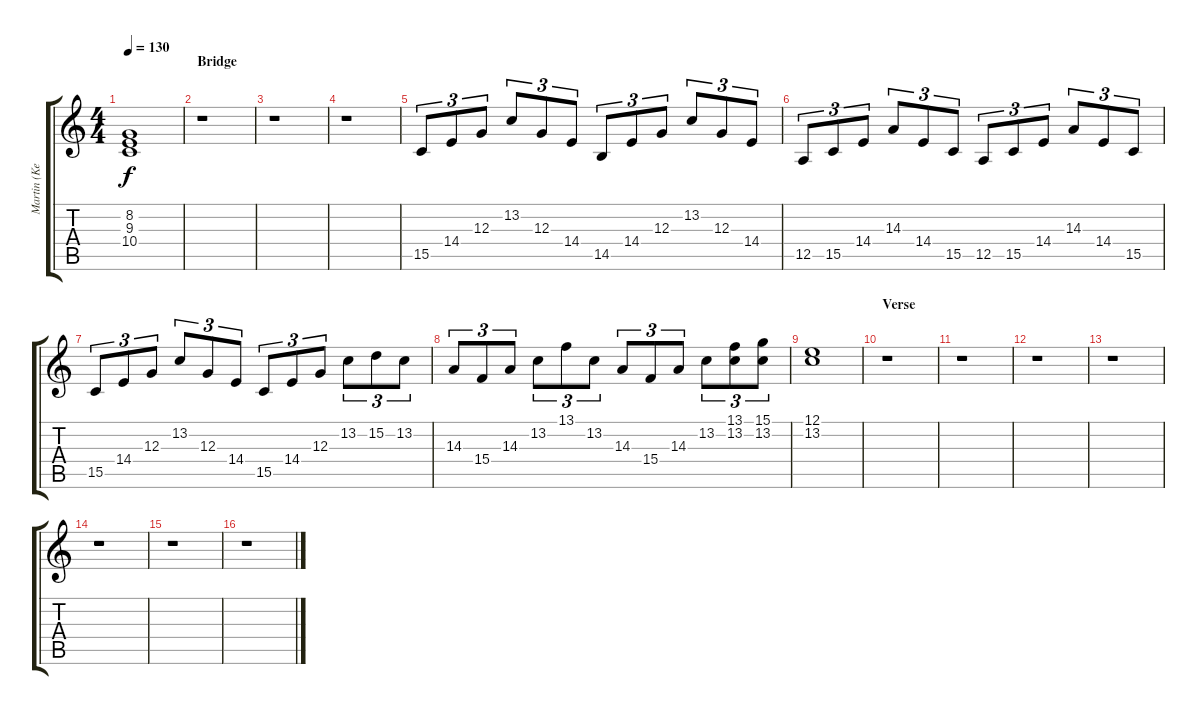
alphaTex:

\track ("Martin (Keyboard)" "Martin (Ke") {instrument stringensemble1}
\staff {score tabs}
\tuning (E4 B3 G3 D3 A2 E2) {hide}
\ts (4 4)
\tempo 130
\clef g2
\ks c
(8.2 9.3 10.4).1{dy f} |
\section ("" "Bridge")
r.1 |
r.1 |
r.1 |
15.5.8{tu (3 2) volume 14 instrument lead1square} 14.4.8{tu (3 2)} 12.3.8{tu (3 2)} 13.2.8{tu (3 2)} 12.3.8{tu (3 2)} 14.4.8{tu (3 2)} 14.5.8{tu (3 2)} 14.4.8{tu (3 2)} 12.3.8{tu (3 2)} 13.2.8{tu (3 2)} 12.3.8{tu (3 2)} 14.4.8{tu (3 2)} |
12.5.8{tu (3 2)} 15.5.8{tu (3 2)} 14.4.8{tu (3 2)} 14.3.8{tu (3 2)} 14.4.8{tu (3 2)} 15.5.8{tu (3 2)} 12.5.8{tu (3 2)} 15.5.8{tu (3 2)} 14.4.8{tu (3 2)} 14.3.8{tu (3 2)} 14.4.8{tu (3 2)} 15.5.8{tu (3 2)} |
15.5.8{tu (3 2)} 14.4.8{tu (3 2)} 12.3.8{tu (3 2)} 13.2.8{tu (3 2)} 12.3.8{tu (3 2)} 14.4.8{tu (3 2)} 15.5.8{tu (3 2)} 14.4.8{tu (3 2)} 12.3.8{tu (3 2)} 13.2.8{tu (3 2)} 15.2.8{tu (3 2)} 13.2.8{tu (3 2)} |
14.3.8{tu (3 2)} 15.4.8{tu (3 2)} 14.3.8{tu (3 2)} 13.2.8{tu (3 2)} 13.1.8{tu (3 2)} 13.2.8{tu (3 2)} 14.3.8{tu (3 2)} 15.4.8{tu (3 2)} 14.3.8{tu (3 2)} 13.2.8{tu (3 2)} (13.1 13.2).8{tu (3 2)} (15.1 13.2).8{tu (3 2)} |
(12.1 13.2).1 |
\section ("" "Verse")
r.1{volume 11 instrument stringensemble1} |
r.1 |
r.1 |
r.1 |
r.1 |
r.1 |
r.1
